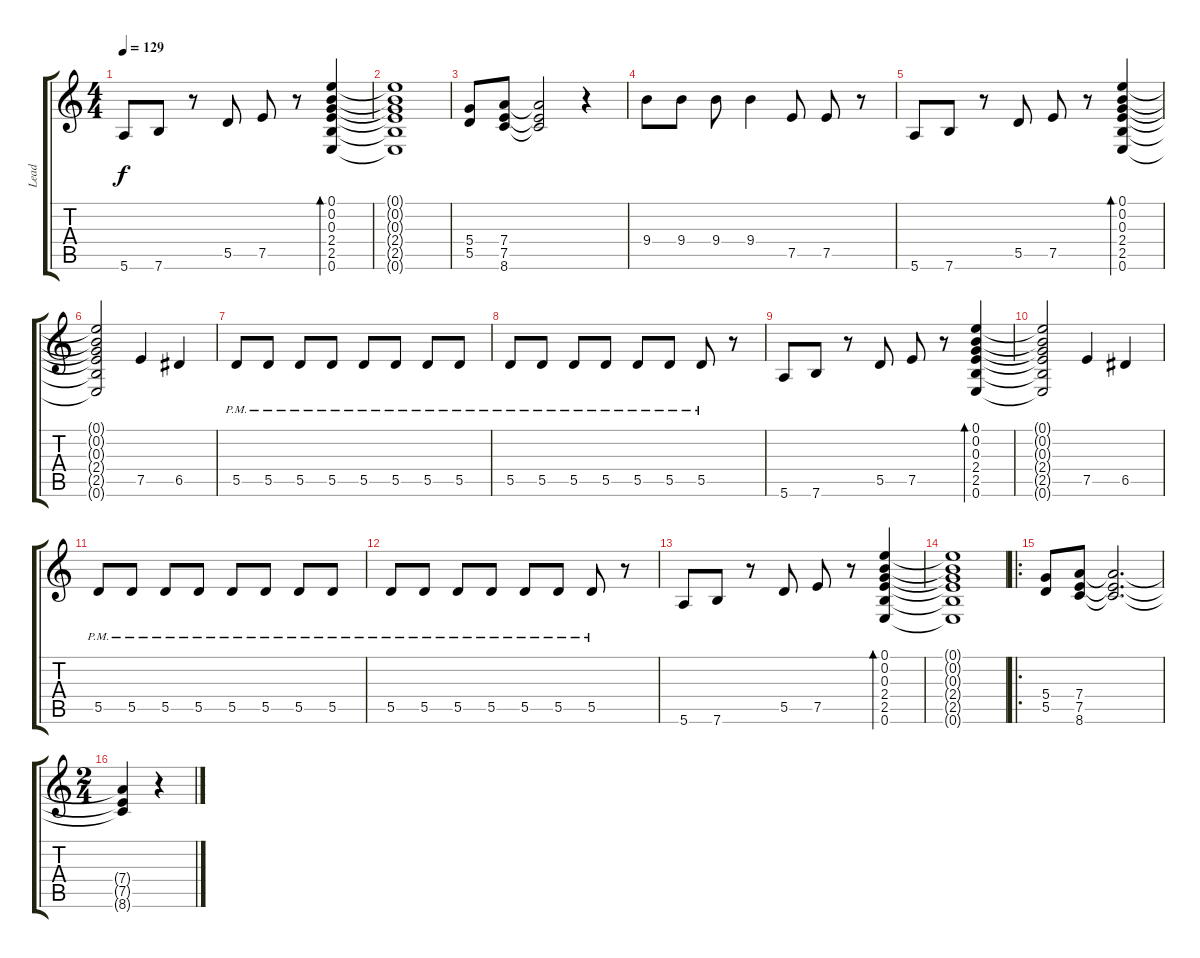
\track ("Lead" "Lead") {instrument electricguitarjazz}
\staff {score tabs}
\tuning (E4 B3 G3 D3 A2 E2) {hide}
\ts (4 4)
\tempo 129
\clef g2
\ks c
5.6.8{dy f} 7.6.8 r.8 5.5.8 7.5.8 r.8 (0.1 0.2 0.3 2.4 2.5 0.6).4{bd 120} |
(0.1{t} 0.2{t} 0.3{t} 2.4{t} 2.5{t} 0.6{t}).1 |
(5.4 5.5).8 (7.4 7.5 8.6).8 (7.4{t} 7.5{t} 8.6{t}).2 r.4 |
9.4.8 9.4.8 9.4.8 9.4.4 7.5.8 7.5.8 r.8 |
5.6.8 7.6.8 r.8 5.5.8 7.5.8 r.8 (0.1 0.2 0.3 2.4 2.5 0.6).4{bd 120} |
(0.1{t} 0.2{t} 0.3{t} 2.4{t} 2.5{t} 0.6{t}).2 7.5.4 6.5.4 |
5.5{pm}.8 5.5{pm}.8 5.5{pm}.8 5.5{pm}.8 5.5{pm}.8 5.5{pm}.8 5.5{pm}.8 5.5{pm}.8 |
5.5{pm}.8 5.5{pm}.8 5.5{pm}.8 5.5{pm}.8 5.5{pm}.8 5.5{pm}.8 5.5{pm}.8 r.8 |
5.6.8 7.6.8 r.8 5.5.8 7.5.8 r.8 (0.1 0.2 0.3 2.4 2.5 0.6).4{bd 120} |
(0.1{t} 0.2{t} 0.3{t} 2.4{t} 2.5{t} 0.6{t}).2 7.5.4 6.5.4 |
5.5{pm}.8 5.5{pm}.8 5.5{pm}.8 5.5{pm}.8 5.5{pm}.8 5.5{pm}.8 5.5{pm}.8 5.5{pm}.8 |
5.5{pm}.8 5.5{pm}.8 5.5{pm}.8 5.5{pm}.8 5.5{pm}.8 5.5{pm}.8 5.5{pm}.8 r.8 |
5.6.8 7.6.8 r.8 5.5.8 7.5.8 r.8 (0.1 0.2 0.3 2.4 2.5 0.6).4{bd 240} |
(0.1{t} 0.2{t} 0.3{t} 2.4{t} 2.5{t} 0.6{t}).1 |
\ro
(5.4 5.5).8 (7.4 7.5 8.6).8 (7.4{t} 7.5{t} 8.6{t}).2{d} |
\ts (2 4)
(7.4{t} 7.5{t} 8.6{t}).4 r.4
